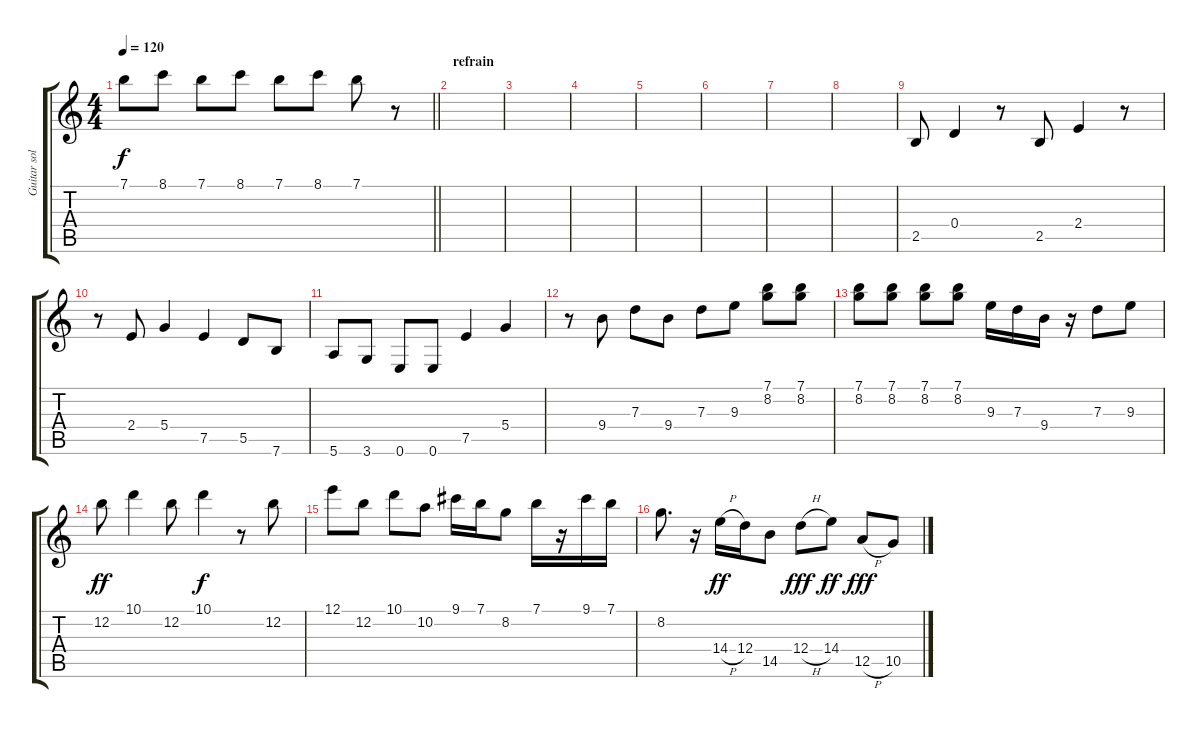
\track ("Guitar solo" "Guitar sol") {instrument distortionguitar}
\staff {score tabs}
\tuning (E4 B3 G3 D3 A2 E2) {hide}
\ts (4 4)
\tempo 120
\clef g2
\barLineRight lightlight
\ks c
7.1.8{dy f} 8.1.8 7.1.8 8.1.8 7.1.8 8.1.8 7.1.8 r.8 |
\section ("" "refrain")
|
|
|
|
|
|
|
2.5.8 0.4.4 r.8 2.5.8 2.4.4 r.8 |
r.8 2.4.8 5.4.4 7.5.4 5.5.8 7.6.8 |
5.6.8 3.6.8 0.6.8 0.6.8 7.5.4 5.4.4 |
r.8 9.4.8 7.3.8 9.4.8 7.3.8 9.3.8 (7.1 8.2).8 (7.1 8.2).8 |
(7.1 8.2).8 (7.1 8.2).8 (7.1 8.2).8 (7.1 8.2).8 9.3.16 7.3.16 9.4.16 r.16 7.3.8 9.3.8 |
12.2.8{dy ff} 10.1.4 12.2.8 10.1.4{dy f} r.8 12.2.8 |
12.1.8 12.2.8 10.1.8 10.2.8 9.1.16 7.1.16 8.2.8 7.1.16 r.16 9.1.16 7.1.16 |
8.2.8{d} r.16 14.4{h}.16{dy ff} 12.4.16 14.5.8 12.4{h}.8{dy fff} 14.4.8{dy ff} 12.5{h}.8{dy fff} 10.5.8
